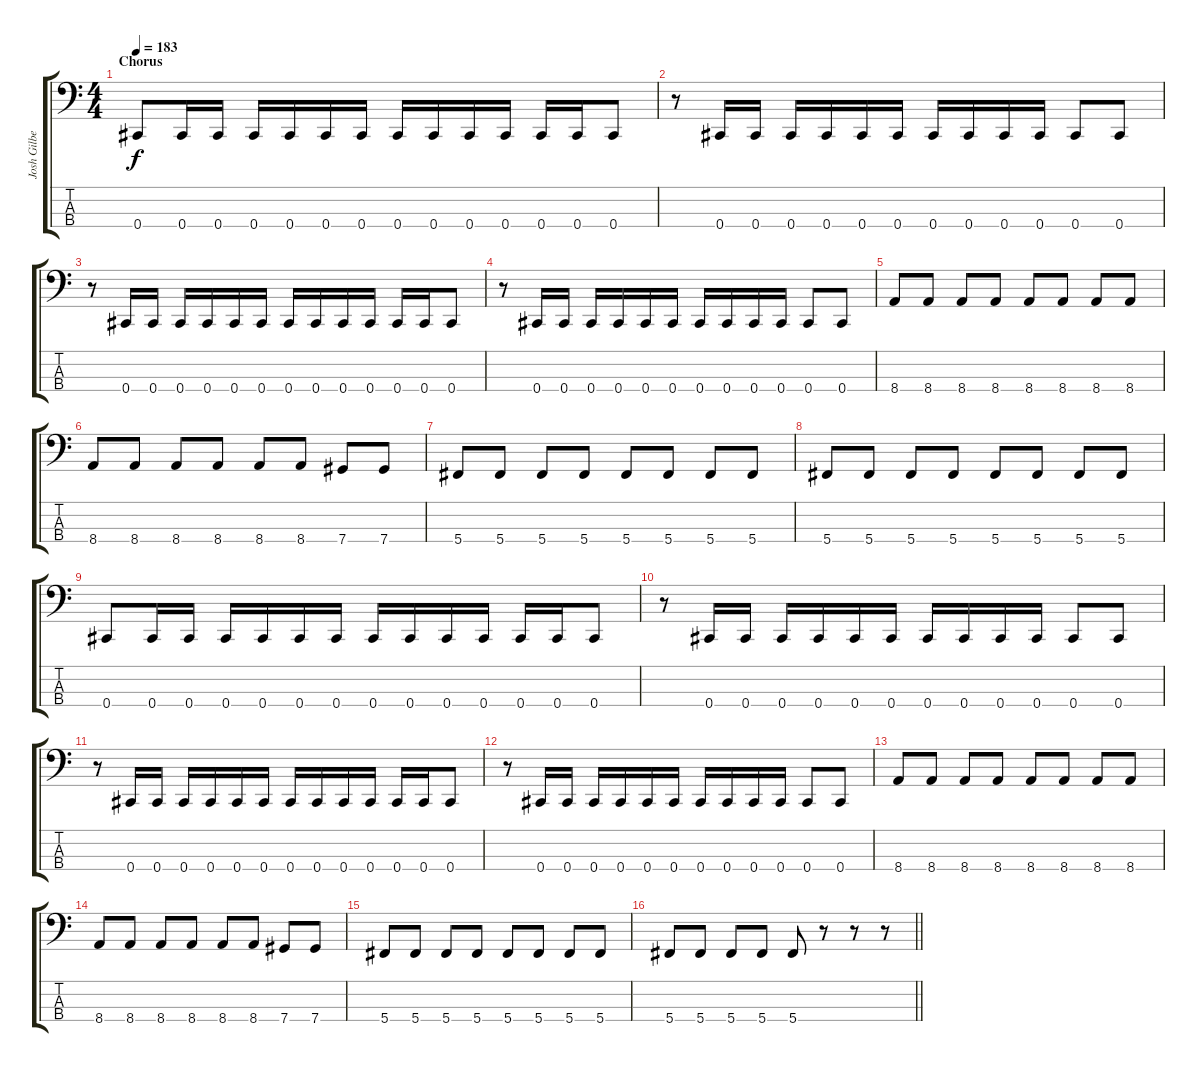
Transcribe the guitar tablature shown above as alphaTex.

\track ("Josh Gilbert" "Josh Gilbe") {instrument electricbasspick}
\staff {score tabs}
\tuning (Gb2 Db2 Ab1 Db1) {hide}
\ts (4 4)
\section ("" "Chorus")
\tempo 183
\clef f4
\ks c
0.4.8{dy f} 0.4.16 0.4.16 0.4.16 0.4.16 0.4.16 0.4.16 0.4.16 0.4.16 0.4.16 0.4.16 0.4.16 0.4.16 0.4.8 |
r.8 0.4.16 0.4.16 0.4.16 0.4.16 0.4.16 0.4.16 0.4.16 0.4.16 0.4.16 0.4.16 0.4.8 0.4.8 |
r.8 0.4.16 0.4.16 0.4.16 0.4.16 0.4.16 0.4.16 0.4.16 0.4.16 0.4.16 0.4.16 0.4.16 0.4.16 0.4.8 |
r.8 0.4.16 0.4.16 0.4.16 0.4.16 0.4.16 0.4.16 0.4.16 0.4.16 0.4.16 0.4.16 0.4.8 0.4.8 |
8.4.8 8.4.8 8.4.8 8.4.8 8.4.8 8.4.8 8.4.8 8.4.8 |
8.4.8 8.4.8 8.4.8 8.4.8 8.4.8 8.4.8 7.4.8 7.4.8 |
5.4.8 5.4.8 5.4.8 5.4.8 5.4.8 5.4.8 5.4.8 5.4.8 |
5.4.8 5.4.8 5.4.8 5.4.8 5.4.8 5.4.8 5.4.8 5.4.8 |
0.4.8 0.4.16 0.4.16 0.4.16 0.4.16 0.4.16 0.4.16 0.4.16 0.4.16 0.4.16 0.4.16 0.4.16 0.4.16 0.4.8 |
r.8 0.4.16 0.4.16 0.4.16 0.4.16 0.4.16 0.4.16 0.4.16 0.4.16 0.4.16 0.4.16 0.4.8 0.4.8 |
r.8 0.4.16 0.4.16 0.4.16 0.4.16 0.4.16 0.4.16 0.4.16 0.4.16 0.4.16 0.4.16 0.4.16 0.4.16 0.4.8 |
r.8 0.4.16 0.4.16 0.4.16 0.4.16 0.4.16 0.4.16 0.4.16 0.4.16 0.4.16 0.4.16 0.4.8 0.4.8 |
8.4.8 8.4.8 8.4.8 8.4.8 8.4.8 8.4.8 8.4.8 8.4.8 |
8.4.8 8.4.8 8.4.8 8.4.8 8.4.8 8.4.8 7.4.8 7.4.8 |
5.4.8 5.4.8 5.4.8 5.4.8 5.4.8 5.4.8 5.4.8 5.4.8 |
\barLineRight lightlight
5.4.8 5.4.8 5.4.8 5.4.8 5.4.8 r.8 r.8 r.8
